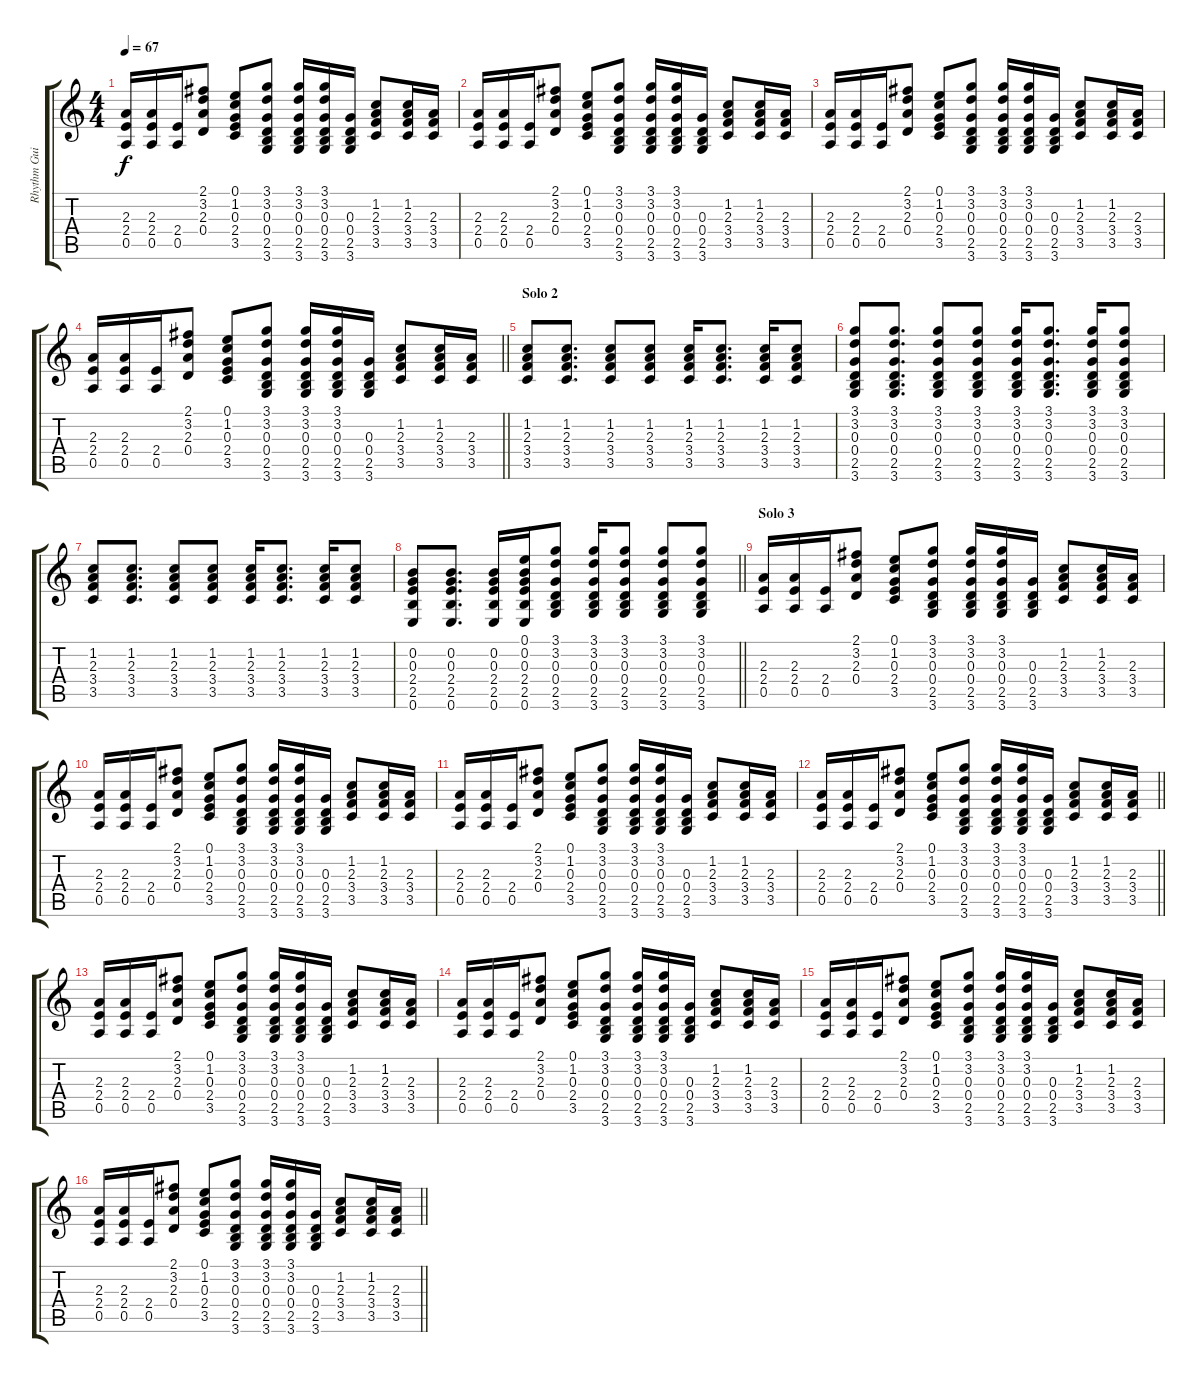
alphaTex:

\track ("Rhythm Guitar" "Rhythm Gui") {instrument distortionguitar}
\staff {score tabs}
\tuning (E4 B3 G3 D3 A2 E2) {hide}
\ts (4 4)
\tempo 67
\clef g2
\ks c
(2.3 2.4 0.5).16{dy f} (2.3 2.4 0.5).16 (2.4 0.5).16 (2.1 3.2 2.3 0.4).8 (0.1 1.2 0.3 2.4 3.5).8 (3.1 3.2 0.3 0.4 2.5 3.6).8 (3.1 3.2 0.3 0.4 2.5 3.6).16 (3.1 3.2 0.3 0.4 2.5 3.6).16 (0.3 0.4 2.5 3.6).16 (1.2 2.3 3.4 3.5).8 (1.2 2.3 3.4 3.5).16 (2.3 3.4 3.5).16 |
(2.3 2.4 0.5).16 (2.3 2.4 0.5).16 (2.4 0.5).16 (2.1 3.2 2.3 0.4).8 (0.1 1.2 0.3 2.4 3.5).8 (3.1 3.2 0.3 0.4 2.5 3.6).8 (3.1 3.2 0.3 0.4 2.5 3.6).16 (3.1 3.2 0.3 0.4 2.5 3.6).16 (0.3 0.4 2.5 3.6).16 (1.2 2.3 3.4 3.5).8 (1.2 2.3 3.4 3.5).16 (2.3 3.4 3.5).16 |
(2.3 2.4 0.5).16 (2.3 2.4 0.5).16 (2.4 0.5).16 (2.1 3.2 2.3 0.4).8 (0.1 1.2 0.3 2.4 3.5).8 (3.1 3.2 0.3 0.4 2.5 3.6).8 (3.1 3.2 0.3 0.4 2.5 3.6).16 (3.1 3.2 0.3 0.4 2.5 3.6).16 (0.3 0.4 2.5 3.6).16 (1.2 2.3 3.4 3.5).8 (1.2 2.3 3.4 3.5).16 (2.3 3.4 3.5).16 |
\barLineRight lightlight
(2.3 2.4 0.5).16 (2.3 2.4 0.5).16 (2.4 0.5).16 (2.1 3.2 2.3 0.4).8 (0.1 1.2 0.3 2.4 3.5).8 (3.1 3.2 0.3 0.4 2.5 3.6).8 (3.1 3.2 0.3 0.4 2.5 3.6).16 (3.1 3.2 0.3 0.4 2.5 3.6).16 (0.3 0.4 2.5 3.6).16 (1.2 2.3 3.4 3.5).8 (1.2 2.3 3.4 3.5).16 (2.3 3.4 3.5).16 |
\section ("" "Solo 2")
(1.2 2.3 3.4 3.5).8 (1.2 2.3 3.4 3.5).8{d} (1.2 2.3 3.4 3.5).8 (1.2 2.3 3.4 3.5).8 (1.2 2.3 3.4 3.5).16 (1.2 2.3 3.4 3.5).8{d} (1.2 2.3 3.4 3.5).16 (1.2 2.3 3.4 3.5).8 |
(3.1 3.2 0.3 0.4 2.5 3.6).8 (3.1 3.2 0.3 0.4 2.5 3.6).8{d} (3.1 3.2 0.3 0.4 2.5 3.6).8 (3.1 3.2 0.3 0.4 2.5 3.6).8 (3.1 3.2 0.3 0.4 2.5 3.6).16 (3.1 3.2 0.3 0.4 2.5 3.6).8{d} (3.1 3.2 0.3 0.4 2.5 3.6).16 (3.1 3.2 0.3 0.4 2.5 3.6).8 |
(1.2 2.3 3.4 3.5).8 (1.2 2.3 3.4 3.5).8{d} (1.2 2.3 3.4 3.5).8 (1.2 2.3 3.4 3.5).8 (1.2 2.3 3.4 3.5).16 (1.2 2.3 3.4 3.5).8{d} (1.2 2.3 3.4 3.5).16 (1.2 2.3 3.4 3.5).8 |
\barLineRight lightlight
(0.2 0.3 2.4 2.5 0.6).8 (0.2 0.3 2.4 2.5 0.6).8{d} (0.2 0.3 2.4 2.5 0.6).16 (0.1 0.2 0.3 2.4 2.5 0.6).16 (3.1 3.2 0.3 0.4 2.5 3.6).8 (3.1 3.2 0.3 0.4 2.5 3.6).16 (3.1 3.2 0.3 0.4 2.5 3.6).8 (3.1 3.2 0.3 0.4 2.5 3.6).8 (3.1 3.2 0.3 0.4 2.5 3.6).8 |
\section ("" "Solo 3")
(2.3 2.4 0.5).16 (2.3 2.4 0.5).16 (2.4 0.5).16 (2.1 3.2 2.3 0.4).8 (0.1 1.2 0.3 2.4 3.5).8 (3.1 3.2 0.3 0.4 2.5 3.6).8 (3.1 3.2 0.3 0.4 2.5 3.6).16 (3.1 3.2 0.3 0.4 2.5 3.6).16 (0.3 0.4 2.5 3.6).16 (1.2 2.3 3.4 3.5).8 (1.2 2.3 3.4 3.5).16 (2.3 3.4 3.5).16 |
(2.3 2.4 0.5).16 (2.3 2.4 0.5).16 (2.4 0.5).16 (2.1 3.2 2.3 0.4).8 (0.1 1.2 0.3 2.4 3.5).8 (3.1 3.2 0.3 0.4 2.5 3.6).8 (3.1 3.2 0.3 0.4 2.5 3.6).16 (3.1 3.2 0.3 0.4 2.5 3.6).16 (0.3 0.4 2.5 3.6).16 (1.2 2.3 3.4 3.5).8 (1.2 2.3 3.4 3.5).16 (2.3 3.4 3.5).16 |
(2.3 2.4 0.5).16 (2.3 2.4 0.5).16 (2.4 0.5).16 (2.1 3.2 2.3 0.4).8 (0.1 1.2 0.3 2.4 3.5).8 (3.1 3.2 0.3 0.4 2.5 3.6).8 (3.1 3.2 0.3 0.4 2.5 3.6).16 (3.1 3.2 0.3 0.4 2.5 3.6).16 (0.3 0.4 2.5 3.6).16 (1.2 2.3 3.4 3.5).8 (1.2 2.3 3.4 3.5).16 (2.3 3.4 3.5).16 |
\barLineRight lightlight
(2.3 2.4 0.5).16 (2.3 2.4 0.5).16 (2.4 0.5).16 (2.1 3.2 2.3 0.4).8 (0.1 1.2 0.3 2.4 3.5).8 (3.1 3.2 0.3 0.4 2.5 3.6).8 (3.1 3.2 0.3 0.4 2.5 3.6).16 (3.1 3.2 0.3 0.4 2.5 3.6).16 (0.3 0.4 2.5 3.6).16 (1.2 2.3 3.4 3.5).8 (1.2 2.3 3.4 3.5).16 (2.3 3.4 3.5).16 |
(2.3 2.4 0.5).16 (2.3 2.4 0.5).16 (2.4 0.5).16 (2.1 3.2 2.3 0.4).8 (0.1 1.2 0.3 2.4 3.5).8 (3.1 3.2 0.3 0.4 2.5 3.6).8 (3.1 3.2 0.3 0.4 2.5 3.6).16 (3.1 3.2 0.3 0.4 2.5 3.6).16 (0.3 0.4 2.5 3.6).16 (1.2 2.3 3.4 3.5).8 (1.2 2.3 3.4 3.5).16 (2.3 3.4 3.5).16 |
(2.3 2.4 0.5).16 (2.3 2.4 0.5).16 (2.4 0.5).16 (2.1 3.2 2.3 0.4).8 (0.1 1.2 0.3 2.4 3.5).8 (3.1 3.2 0.3 0.4 2.5 3.6).8 (3.1 3.2 0.3 0.4 2.5 3.6).16 (3.1 3.2 0.3 0.4 2.5 3.6).16 (0.3 0.4 2.5 3.6).16 (1.2 2.3 3.4 3.5).8 (1.2 2.3 3.4 3.5).16 (2.3 3.4 3.5).16 |
(2.3 2.4 0.5).16 (2.3 2.4 0.5).16 (2.4 0.5).16 (2.1 3.2 2.3 0.4).8 (0.1 1.2 0.3 2.4 3.5).8 (3.1 3.2 0.3 0.4 2.5 3.6).8 (3.1 3.2 0.3 0.4 2.5 3.6).16 (3.1 3.2 0.3 0.4 2.5 3.6).16 (0.3 0.4 2.5 3.6).16 (1.2 2.3 3.4 3.5).8 (1.2 2.3 3.4 3.5).16 (2.3 3.4 3.5).16 |
\barLineRight lightlight
(2.3 2.4 0.5).16 (2.3 2.4 0.5).16 (2.4 0.5).16 (2.1 3.2 2.3 0.4).8 (0.1 1.2 0.3 2.4 3.5).8 (3.1 3.2 0.3 0.4 2.5 3.6).8 (3.1 3.2 0.3 0.4 2.5 3.6).16 (3.1 3.2 0.3 0.4 2.5 3.6).16 (0.3 0.4 2.5 3.6).16 (1.2 2.3 3.4 3.5).8 (1.2 2.3 3.4 3.5).16 (2.3 3.4 3.5).16
